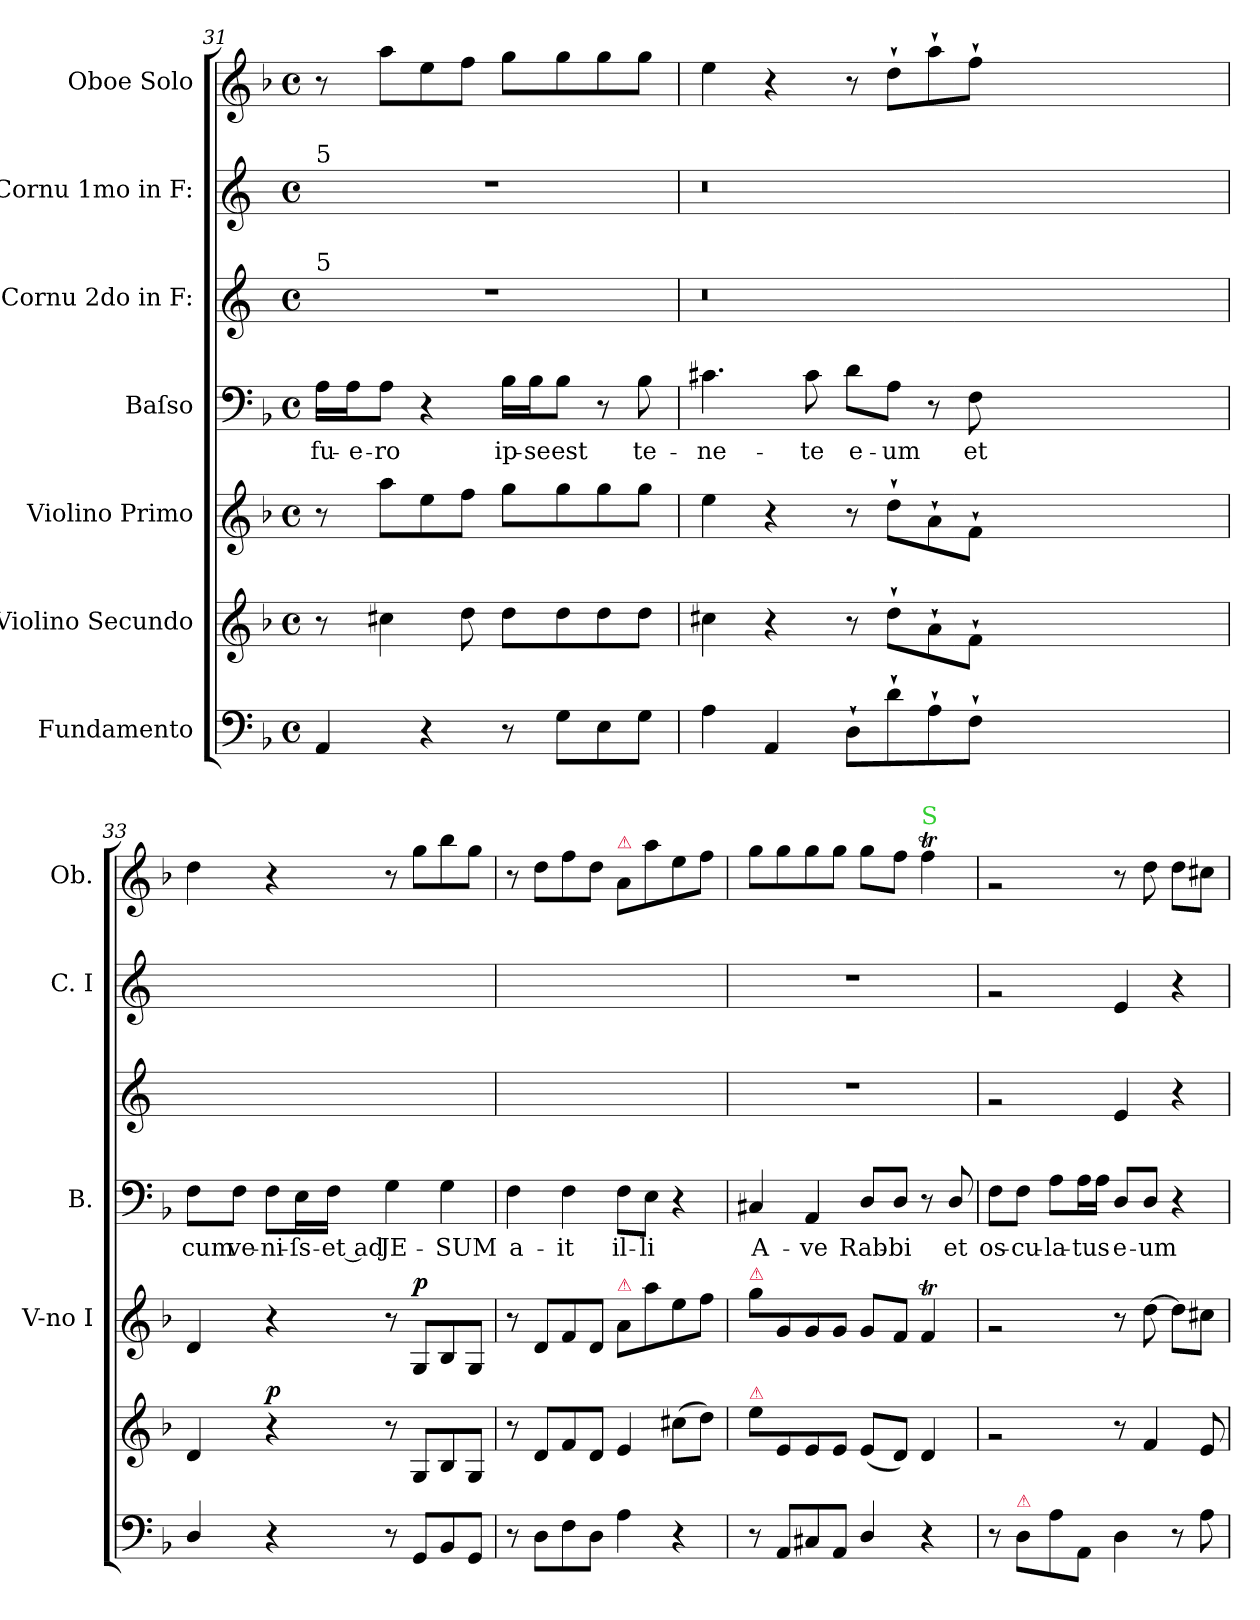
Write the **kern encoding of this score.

**kern	**kern	**dynam	**kern	**dynam	**kern	**text	**kern	**kern	**kern
*part7	*part6	*part6	*part5	*part5	*part4	*part4	*part3	*part2	*part1
*staff7	*staff6	*staff6	*staff5	*staff5	*staff4	*staff4	*staff3	*staff2	*staff1
*I"Fundamento	*I"Violino Secundo	*	*I"Violino Primo	*	*I"Baſso	*	*I"Cornu 2do in F:	*I"Cornu 1mo in F:	*I"Oboe Solo
*	*	*	*I'V-no I	*	*I'B.	*	*	*I'C. I	*I'Ob.
*clefF4	*clefG2	*	*clefG2	*	*clefF4	*	*clefG2	*clefG2	*clefG2
*	*	*	*	*	*	*	*ITrd4c7	*ITrd4c7	*
*k[b-]	*k[b-]	*	*k[b-]	*	*k[b-]	*	*k[b-]	*k[b-]	*k[b-]
*M4/4	*M4/4	*	*M4/4	*	*M4/4	*	*M4/4	*M4/4	*M4/4
*met(c)	*met(c)	*	*met(c)	*	*met(c)	*	*met(c)	*met(c)	*met(c)
=31	=31	=31	=31	=31	=31	=31	=31	=31	=31
!	!	!	!	!	!	!	!	!LO:TX:a:t=5	!
!	!	!	!	!	!	!	!LO:TX:a:t=5	!	!
4AA/	8r	.	8r	.	16A\LL	fu-	1r	1r	8r
.	.	.	.	.	16A\J	-e-	.	.	.
.	4cc#X\	.	8aa\L	.	8A\J	-ro	.	.	8aa\L
4r	.	.	8ee\	.	4r	.	.	.	8ee\
.	8dd\	.	8ff\J	.	.	.	.	.	8ff\J
8r	8dd\L	.	8gg\L	.	16B-\LL	ip-	.	.	8gg\L
.	.	.	.	.	16B-\J	-se	.	.	.
8G\L	8dd\	.	8gg\	.	8B-\J	est	.	.	8gg\
8E\	8dd\	.	8gg\	.	8r	.	.	.	8gg\
8G\J	8dd\J	.	8gg\J	.	8B-\	te-	.	.	8gg\J
=32	=32	=32	=32	=32	=32	=32	=32	=32	=32
4A\	4cc#X\	.	4ee\	.	4.c#X\	-ne-	0.r	0.r	4ee\
4AA/	4r	.	4r	.	.	.	.	.	4r
.	.	.	.	.	8c#\	-te	.	.	.
8D`>\L	8r	.	8r	.	8d\L	e-	.	.	8r
8d`>\	8dd`>\L	.	8dd`>\L	.	8A\J	-um	.	.	8dd`>\L
8A`>\	8a`>\	.	8a`>\	.	8r	.	.	.	8aa`>\
8F`\J	8f`>\J	.	8f`>\J	.	8F\	et	.	.	8ff`>\J
0ryy	0ryy	.	0ryy	.	0ryy	.	.	.	0ryy
=33	=33	=33	=33	=33	=33	=33	=33	=33	=33
4D/	4d/	.	4d/	.	8F\L	cum	1ryy	1ryy	4dd\
.	.	.	.	.	8F\J	ve-	.	.	.
!	!	!LO:DY:a	!	!	!	!	!	!	!
4r	4r	p	4r	.	8F\L	-ni-	.	.	4r
.	.	.	.	.	16E\L	-ſs-	.	.	.
.	.	.	.	.	16F\JJ	-et ad	.	.	.
8r	8r	.	8r	.	4G\	JE-	.	.	8r
!	!	!	!	!LO:DY:a	!	!	!	!	!
8GG/L	8G/L	.	8G/L	p	.	.	.	.	8gg\L
8BB-/	8B-/	.	8B-/	.	4G\	-SUM	.	.	8bb-\
8GG/J	8G/J	.	8G/J	.	.	.	.	.	8gg\J
=34	=34	=34	=34	=34	=34	=34	=34	=34	=34
8r	8r	.	8r	.	4F\	a-	1ryy	1ryy	8r
8D\L	8d/L	.	8d/L	.	.	.	.	.	8dd\L
8F\	8f/	.	8f/	.	4F\	-it	.	.	8ff\
8D\J	8d/J	.	8d/J	.	.	.	.	.	8dd\J
!	!	!	!	!	!	!	!	!	!LO:TX:a:color=crimson:t=⚠
!	!	!	!LO:TX:a:color=crimson:t=⚠	!	!	!	!	!	!
4A\	4e/	.	8a/L	.	8F\L	il-	.	.	8a/L
.	.	.	8aa\	.	8E\J	-li	.	.	8aa\
4r	(>8cc#X\L	.	8ee\	.	4r	.	.	.	8ee\
.	8dd\J)	.	8ff\J	.	.	.	.	.	8ff\J
=35	=35	=35	=35	=35	=35	=35	=35	=35	=35
!	!	!	!LO:TX:a:color=crimson:t=⚠	!	!	!	!	!	!
!	!LO:TX:a:color=crimson:t=⚠	!	!	!	!	!	!	!	!
8r	8ee\L	.	8gg\L	.	4C#X/	A-	1r	1r	8gg\L
8AA/L	8e/	.	8g/	.	.	.	.	.	8gg\
8C#X/	8e/	.	8g/	.	4AA/	-ve	.	.	8gg\
8AA/J	8e/J	.	8g/J	.	.	.	.	.	8gg\J
4D/	(<8e/L	.	8g/L	.	8D/L	Rab-	.	.	8gg\L
.	8d/J)	.	8f/J	.	8D/J	-bi	.	.	8ff\J
!	!	!	!	!	!	!	!	!	!LO:TX:a:color=limegreen:t=S
4r	4d/	.	4fT/	.	8r	.	.	.	4ffT\
.	.	.	.	.	8D/	et	.	.	.
=36	=36	=36	=36	=36	=36	=36	=36	=36	=36
8r	2rg	.	2rg	.	8F\L	os-	2rg	2rg	2rg
!LO:TX:a:color=crimson:t=⚠	!	!	!	!	!	!	!	!	!
8D\L	.	.	.	.	8F\J	-cu-	.	.	.
8A\	.	.	.	.	8A\L	-la-	.	.	.
8AA/J	.	.	.	.	16A\L	-tus	.	.	.
.	.	.	.	.	16A\JJ	.	.	.	.
4D\	8r	.	8r	.	8D/L	e-	4A/	4A/	8r
.	4f/	.	[8dd\	.	8D/J	-um	.	.	8dd\
8r	.	.	8dd\L]	.	4r	.	4r	4r	8dd\L
8A\	8e/	.	8cc#X\J	.	.	.	.	.	8cc#X\J
=	=	=	=	=	=	=	=	=	=
*-	*-	*-	*-	*-	*-	*-	*-	*-	*-
